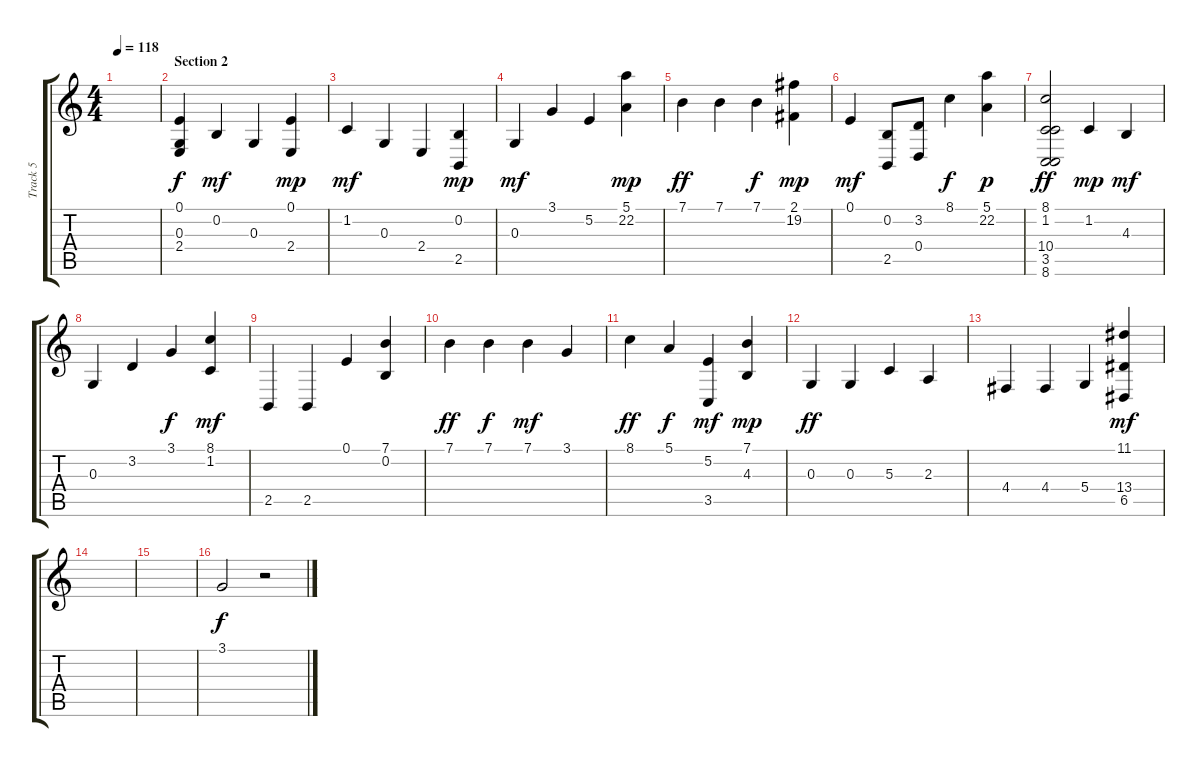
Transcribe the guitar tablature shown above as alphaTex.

\track ("Track 5" "Track 5") {instrument stringensemble1}
\staff {score tabs}
\tuning (E4 B3 G3 D3 A2 E2) {hide}
\ts (4 4)
\tempo 118
\clef g2
\ks c
|
\section ("" "Section 2")
(0.1 0.3 2.4).4 0.2.4{dy mf} 0.3.4 (0.1 2.4).4{dy mp} |
1.2.4{dy mf} 0.3.4 2.4.4 (0.2 2.5).4{dy mp} |
0.3.4{dy mf} 3.1.4 5.2.4 (5.1 22.2).4{dy mp} |
7.1.4{dy ff} 7.1.4 7.1.4{dy f} (2.1 19.2).4{dy mp} |
0.1.4{dy mf} (0.2 2.5).8 (3.2 0.4).8 8.1.4{dy f} (5.1 22.2).4{dy p} |
(8.1 1.2 10.4 3.5 8.6).2{dy ff} 1.2.4{dy mp} 4.3.4{dy mf} |
0.3.4 3.2.4 3.1.4{dy f} (8.1 1.2).4{dy mf} |
2.5.4 2.5.4 0.1.4 (7.1 0.2).4 |
7.1.4{dy ff} 7.1.4{dy f} 7.1.4{dy mf} 3.1.4 |
8.1.4{dy ff} 5.1.4{dy f} (5.2 3.5).4{dy mf} (7.1 4.3).4{dy mp} |
0.3.4{dy ff} 0.3.4 5.3.4 2.3.4 |
4.4.4 4.4.4 5.4.4 (11.1 13.4 6.5).4{dy mf} |
|
|
3.1.2{dy f} r.2
